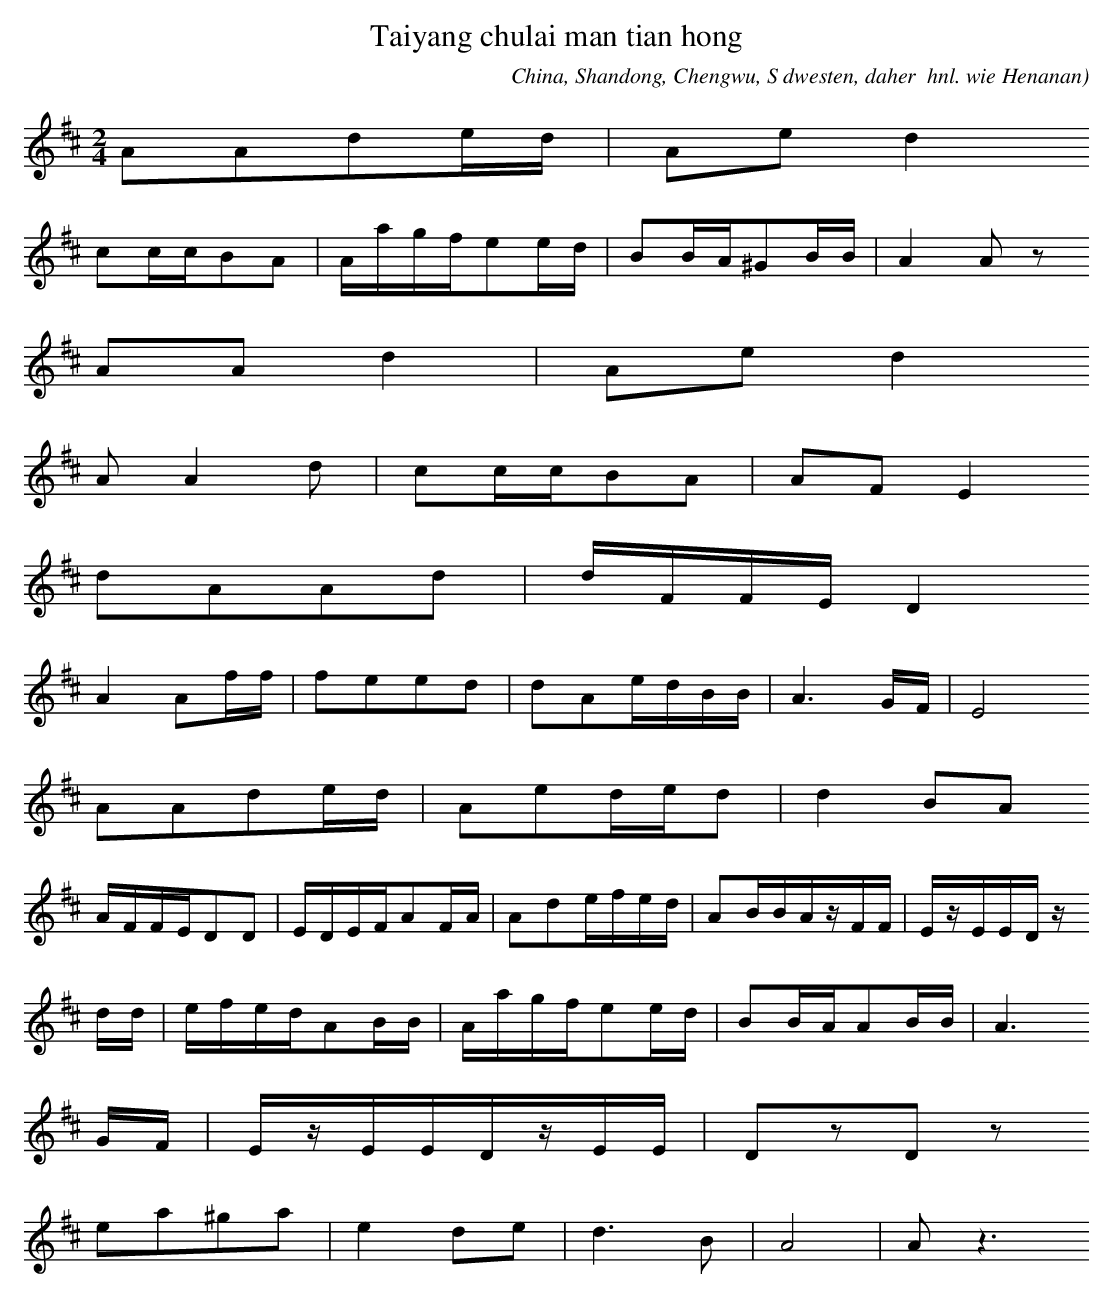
X:1
T: Taiyang chulai man tian hong
O: China, Shandong, Chengwu, Sdwesten, daher hnl. wie Henanan)
M: 2/4
L: 1/16
K: D
A2A2d2ed | A2e2d4
c2ccB2A2 | Aagfe2ed | B2BA^G2BB | A4A2z2
A2A2d4 | A2e2d4
A2A4d2 | c2ccB2A2 | A2F2E4
d2A2A2d2 | dFFED4
A4A2ff | f2e2e2d2 | d2A2edBB | A6GF | E8
A2A2d2ed | A2e2ded2 | d4B2A2
AFFED2D2 | EDEFA2FA | A2d2efed | A2BBAzFF | EzEEDz
dd | efedA2BB | Aagfe2ed | B2BAA2BB | A6
GF | EzEEDzEE | D2z2D2z2
e2a2^g2a2 | e4d2e2 | d6B2 | A8 | A2z6
